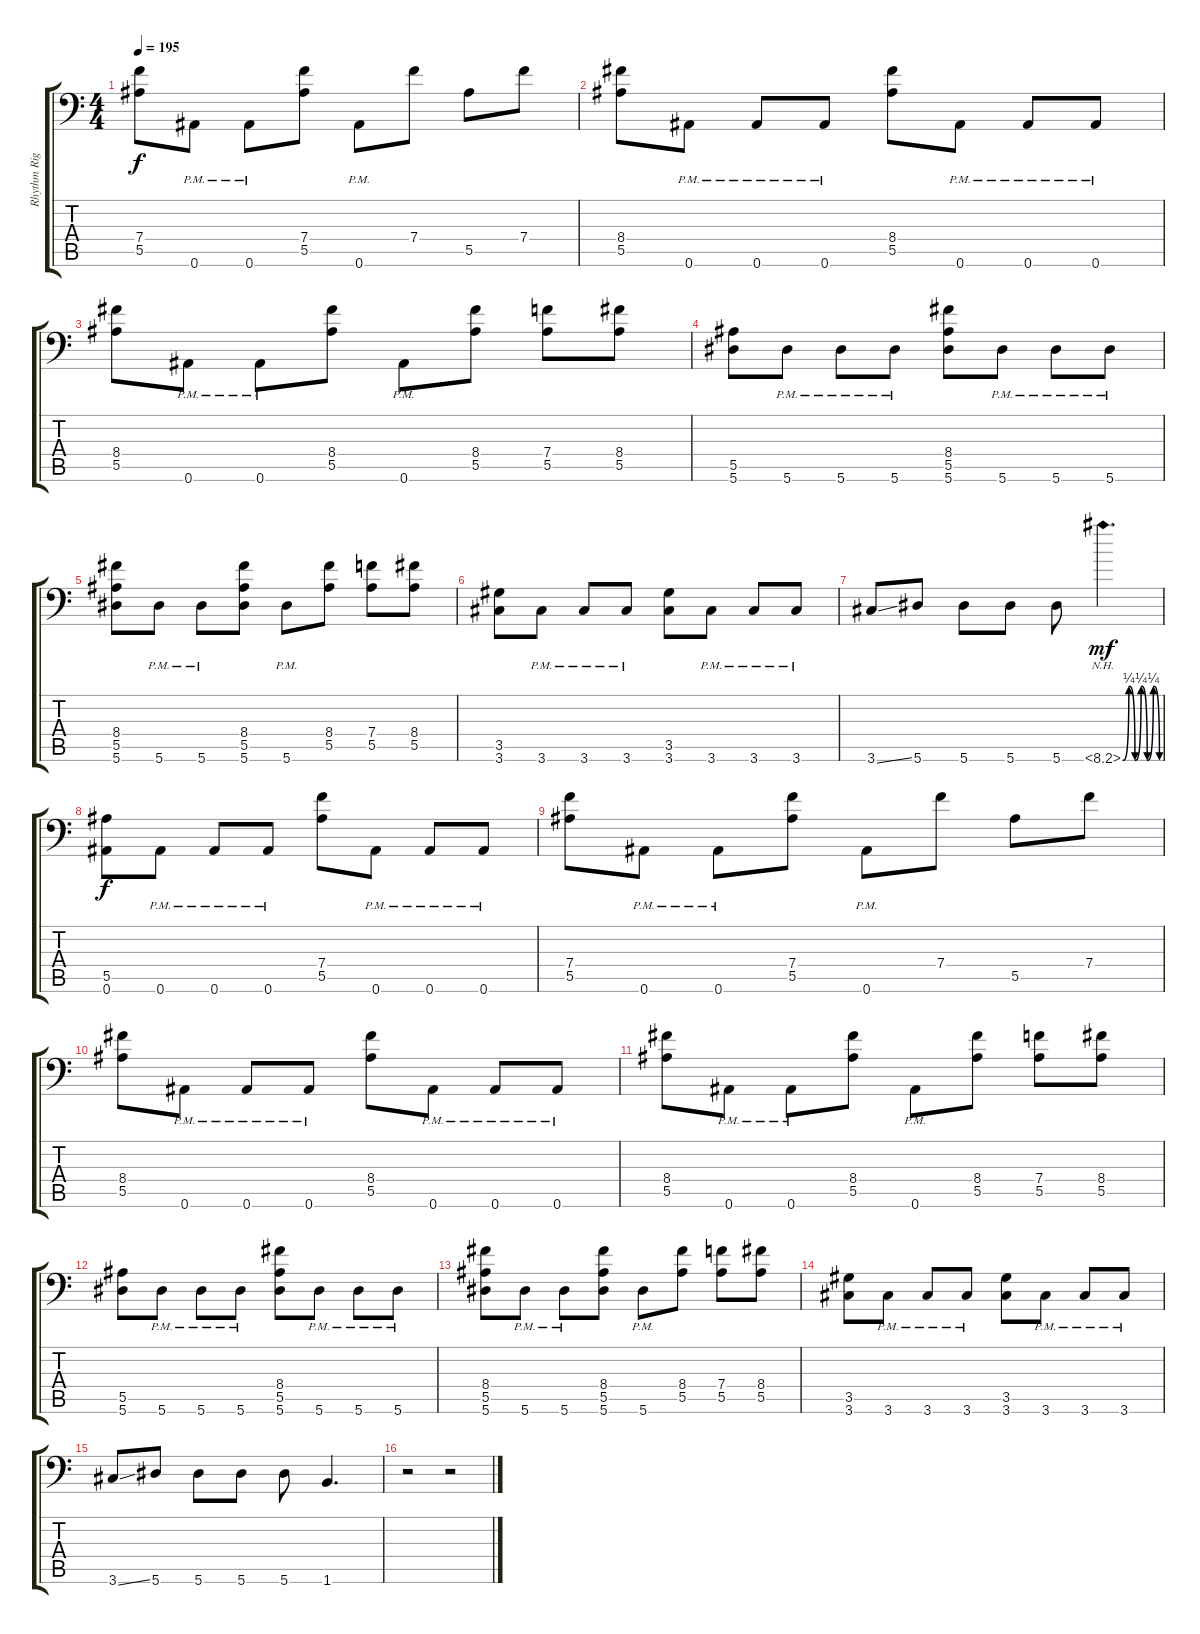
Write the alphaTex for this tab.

\track ("Rhythm Right" "Rhythm Rig") {instrument distortionguitar}
\staff {score tabs}
\tuning (C4 G3 Eb3 Bb2 F2 Bb1) {hide}
\ts (4 4)
\tempo 195
\clef f4
\ks c
(7.4 5.5).8{dy f} 0.6{pm}.8 0.6{pm}.8 (7.4 5.5).8 0.6{pm}.8 7.4.8 5.5.8 7.4.8 |
(8.4 5.5).8 0.6{pm}.8 0.6{pm}.8 0.6{pm}.8 (8.4 5.5).8 0.6{pm}.8 0.6{pm}.8 0.6{pm}.8 |
(8.4 5.5).8 0.6{pm}.8 0.6{pm}.8 (8.4 5.5).8 0.6{pm}.8 (8.4 5.5).8 (7.4 5.5).8 (8.4 5.5).8 |
(5.5 5.6).8 5.6{pm}.8 5.6{pm}.8 5.6{pm}.8 (8.4 5.5 5.6).8 5.6{pm}.8 5.6{pm}.8 5.6{pm}.8 |
(8.4 5.5 5.6).8 5.6{pm}.8 5.6{pm}.8 (8.4 5.5 5.6).8 5.6{pm}.8 (8.4 5.5).8 (7.4 5.5).8 (8.4 5.5).8 |
(3.5 3.6).8 3.6{pm}.8 3.6{pm}.8 3.6{pm}.8 (3.5 3.6).8 3.6{pm}.8 3.6{pm}.8 3.6{pm}.8 |
3.6{ss}.8 5.6.8 5.6.8 5.6.8 5.6.8 8.6{be (custom 0 0 10 1 20 0 30 1 40 0 50 1 60 0) nh}.4{d dy mf} |
(5.5 0.6).8{dy f} 0.6{pm}.8 0.6{pm}.8 0.6{pm}.8 (7.4 5.5).8 0.6{pm}.8 0.6{pm}.8 0.6{pm}.8 |
(7.4 5.5).8 0.6{pm}.8 0.6{pm}.8 (7.4 5.5).8 0.6{pm}.8 7.4.8 5.5.8 7.4.8 |
(8.4 5.5).8 0.6{pm}.8 0.6{pm}.8 0.6{pm}.8 (8.4 5.5).8 0.6{pm}.8 0.6{pm}.8 0.6{pm}.8 |
(8.4 5.5).8 0.6{pm}.8 0.6{pm}.8 (8.4 5.5).8 0.6{pm}.8 (8.4 5.5).8 (7.4 5.5).8 (8.4 5.5).8 |
(5.5 5.6).8 5.6{pm}.8 5.6{pm}.8 5.6{pm}.8 (8.4 5.5 5.6).8 5.6{pm}.8 5.6{pm}.8 5.6{pm}.8 |
(8.4 5.5 5.6).8 5.6{pm}.8 5.6{pm}.8 (8.4 5.5 5.6).8 5.6{pm}.8 (8.4 5.5).8 (7.4 5.5).8 (8.4 5.5).8 |
(3.5 3.6).8 3.6{pm}.8 3.6{pm}.8 3.6{pm}.8 (3.5 3.6).8 3.6{pm}.8 3.6{pm}.8 3.6{pm}.8 |
3.6{ss}.8 5.6.8 5.6.8 5.6.8 5.6.8 1.6.4{d} |
r.2 r.2
